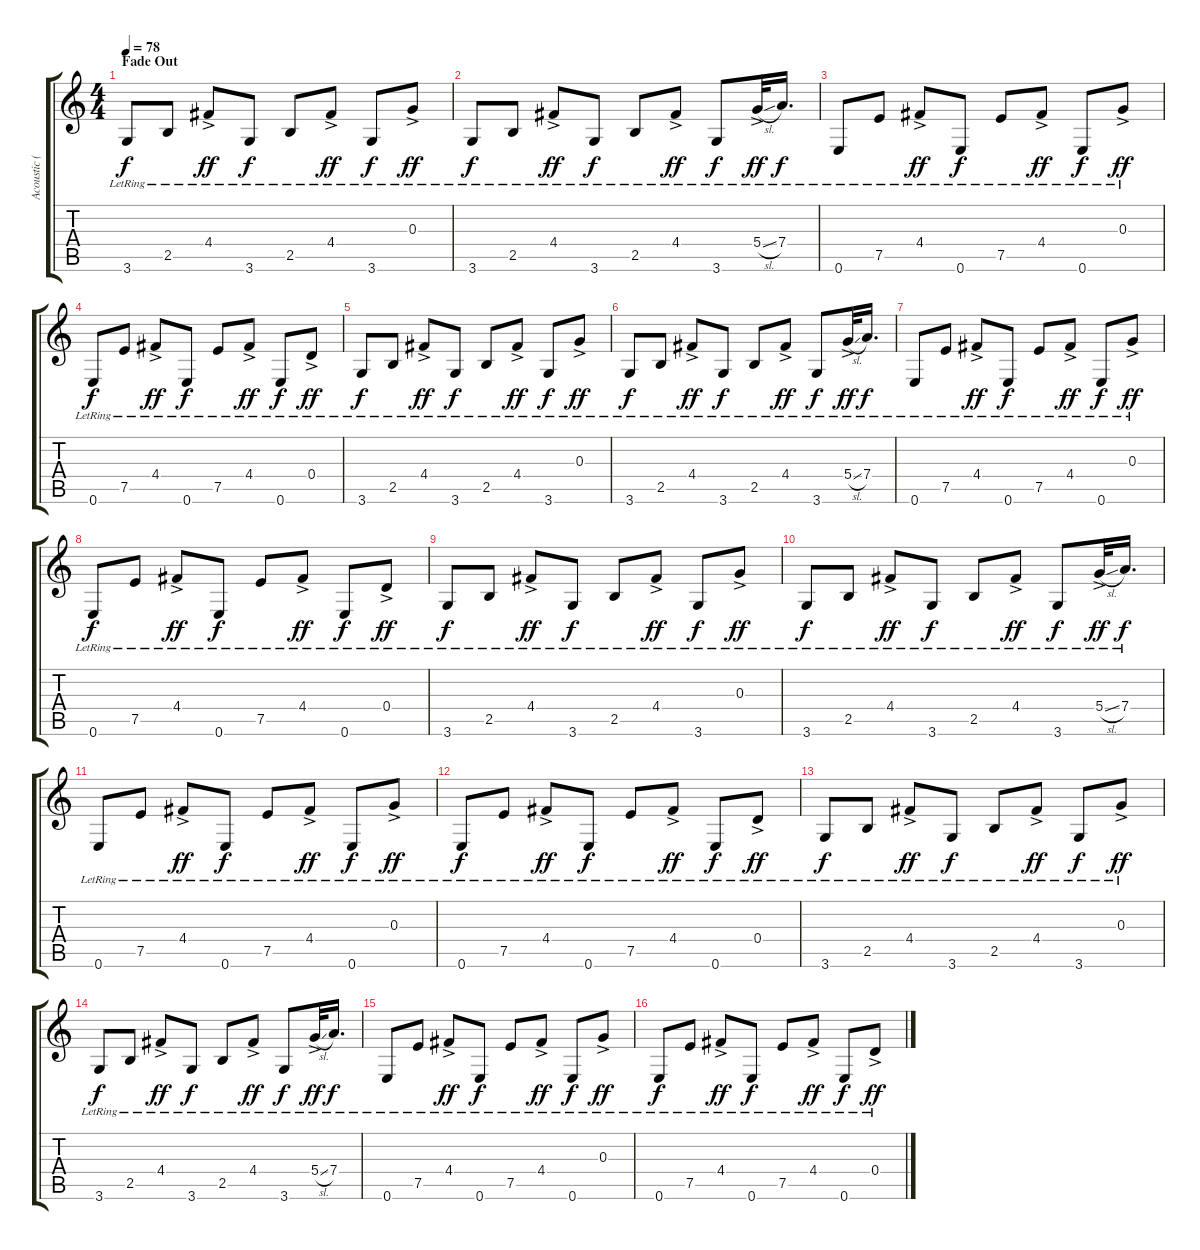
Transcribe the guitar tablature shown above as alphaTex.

\track ("Acoustic (Additional)" "Acoustic (") {instrument electricguitarclean}
\staff {score tabs}
\tuning (E4 B3 G3 D3 A2 E2) {hide}
\ts (4 4)
\section ("" "Fade Out")
\tempo 78
\clef g2
\ks c
3.6{lr}.8{dy f} 2.5{lr}.8 4.4{ac lr}.8{dy ff} 3.6{lr}.8{dy f} 2.5{lr}.8 4.4{ac lr}.8{dy ff} 3.6{lr}.8{dy f} 0.3{ac lr}.8{dy ff} |
3.6{lr}.8{dy f} 2.5{lr}.8 4.4{ac lr}.8{dy ff} 3.6{lr}.8{dy f} 2.5{lr}.8 4.4{ac lr}.8{dy ff} 3.6{lr}.8{dy f} 5.4{sl ac lr}.32{dy ff} 7.4{lr}.16{d dy f} |
0.6{lr}.8 7.5{lr}.8 4.4{ac lr}.8{dy ff} 0.6{lr}.8{dy f} 7.5{lr}.8 4.4{ac lr}.8{dy ff} 0.6{lr}.8{dy f} 0.3{ac lr}.8{dy ff} |
0.6{lr}.8{dy f} 7.5{lr}.8 4.4{ac lr}.8{dy ff} 0.6{lr}.8{dy f} 7.5{lr}.8 4.4{ac lr}.8{dy ff} 0.6{lr}.8{dy f} 0.4{ac lr}.8{dy ff} |
3.6{lr}.8{dy f} 2.5{lr}.8 4.4{ac lr}.8{dy ff} 3.6{lr}.8{dy f} 2.5{lr}.8 4.4{ac lr}.8{dy ff} 3.6{lr}.8{dy f} 0.3{ac lr}.8{dy ff} |
3.6{lr}.8{dy f} 2.5{lr}.8 4.4{ac lr}.8{dy ff} 3.6{lr}.8{dy f} 2.5{lr}.8 4.4{ac lr}.8{dy ff} 3.6{lr}.8{dy f} 5.4{sl ac lr}.32{dy ff} 7.4{lr}.16{d dy f} |
0.6{lr}.8 7.5{lr}.8 4.4{ac lr}.8{dy ff} 0.6{lr}.8{dy f} 7.5{lr}.8 4.4{ac lr}.8{dy ff} 0.6{lr}.8{dy f} 0.3{ac lr}.8{dy ff} |
0.6{lr}.8{dy f} 7.5{lr}.8 4.4{ac lr}.8{dy ff} 0.6{lr}.8{dy f} 7.5{lr}.8 4.4{ac lr}.8{dy ff} 0.6{lr}.8{dy f} 0.4{ac lr}.8{dy ff} |
3.6{lr}.8{dy f} 2.5{lr}.8 4.4{ac lr}.8{dy ff} 3.6{lr}.8{dy f} 2.5{lr}.8 4.4{ac lr}.8{dy ff} 3.6{lr}.8{dy f} 0.3{ac lr}.8{dy ff} |
3.6{lr}.8{dy f} 2.5{lr}.8 4.4{ac lr}.8{dy ff} 3.6{lr}.8{dy f} 2.5{lr}.8 4.4{ac lr}.8{dy ff} 3.6{lr}.8{dy f} 5.4{sl ac lr}.32{dy ff} 7.4{lr}.16{d dy f} |
0.6{lr}.8 7.5{lr}.8 4.4{ac lr}.8{dy ff} 0.6{lr}.8{dy f} 7.5{lr}.8 4.4{ac lr}.8{dy ff} 0.6{lr}.8{dy f} 0.3{ac lr}.8{dy ff} |
0.6{lr}.8{dy f} 7.5{lr}.8 4.4{ac lr}.8{dy ff} 0.6{lr}.8{dy f} 7.5{lr}.8 4.4{ac lr}.8{dy ff} 0.6{lr}.8{dy f} 0.4{ac lr}.8{dy ff} |
3.6{lr}.8{dy f} 2.5{lr}.8 4.4{ac lr}.8{dy ff} 3.6{lr}.8{dy f} 2.5{lr}.8 4.4{ac lr}.8{dy ff} 3.6{lr}.8{dy f} 0.3{ac lr}.8{dy ff} |
3.6{lr}.8{dy f} 2.5{lr}.8 4.4{ac lr}.8{dy ff} 3.6{lr}.8{dy f} 2.5{lr}.8 4.4{ac lr}.8{dy ff} 3.6{lr}.8{dy f} 5.4{sl ac lr}.32{dy ff} 7.4{lr}.16{d dy f} |
0.6{lr}.8 7.5{lr}.8 4.4{ac lr}.8{dy ff} 0.6{lr}.8{dy f} 7.5{lr}.8 4.4{ac lr}.8{dy ff} 0.6{lr}.8{dy f} 0.3{ac lr}.8{dy ff} |
0.6{lr}.8{dy f} 7.5{lr}.8 4.4{ac lr}.8{dy ff} 0.6{lr}.8{dy f} 7.5{lr}.8 4.4{ac lr}.8{dy ff} 0.6{lr}.8{dy f} 0.4{ac lr}.8{dy ff}
